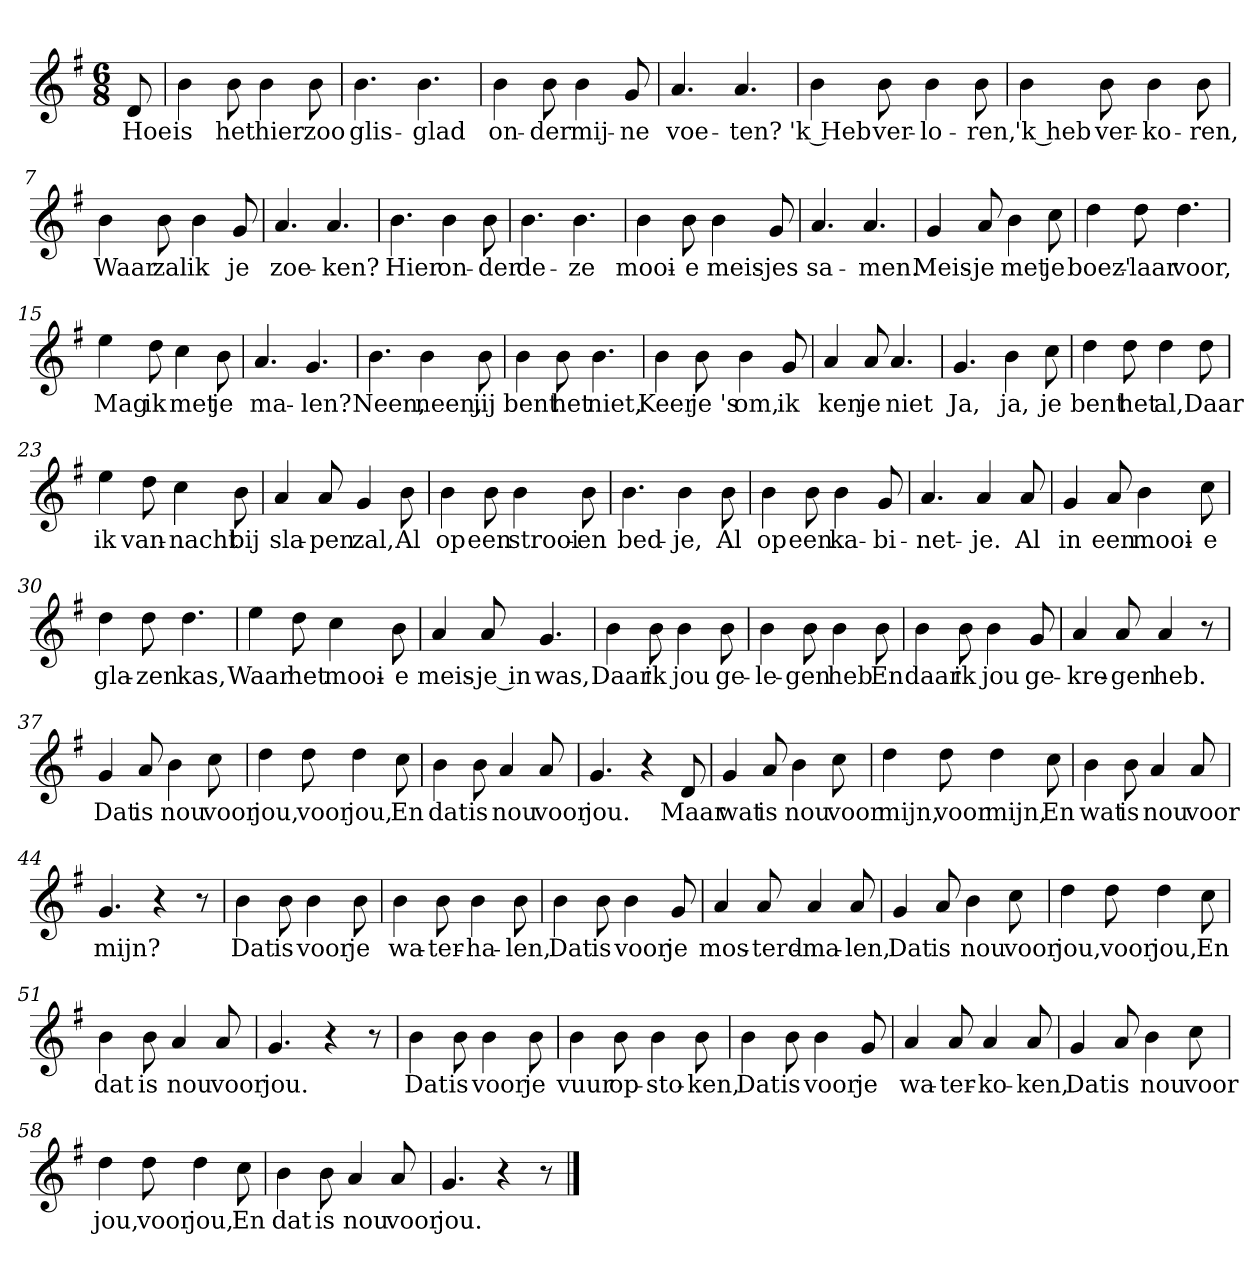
**kern	**text
*part1	*part1
*staff1	*staff1
*clefG2	*
*k[f#]	*
*G:	*
*M6/8	*
*MM120	*
=	=
8d	Hoe
=1	=1
4b	is
8b	het
4b	hier
8b	zoo
=2	=2
4.b	glis-
4.b	-glad
=3	=3
4b	on-
8b	-der
4b	mij-
8g	-ne
=4	=4
4.a	voe-
4.a	-ten?
=5	=5
4b	'k Heb
8b	ver-
4b	-lo-
8b	-ren,
=6	=6
4b	'k heb
8b	ver-
4b	-ko-
8b	-ren,
=7	=7
4b	Waar
8b	zal
4b	ik
8g	je
=8	=8
4.a	zoe-
4.a	-ken?
=9	=9
4.b	Hier
4b	on-
8b	-der
=10	=10
4.b	de-
4.b	-ze
=11	=11
4b	mooi-
8b	-e
4b	meis-
8g	-jes
=12	=12
4.a	sa-
4.a	-men.
=13	=13
4g	Meis-
8a	-je
4b	met
8cc	je
=14	=14
4dd	boez'-
8dd	-laar
4.dd	voor,
=15	=15
4ee	Mag
8dd	ik
4cc	met
8b	je
=16	=16
4.a	ma-
4.g	-len?
=17	=17
4.b	Neen,
4b	neen,
8b	jij
=18	=18
4b	bent
8b	het
4.b	niet,
=19	=19
4b	Keer
8b	je 's
4b	om,
8g	ik
=20	=20
4a	ken
8a	je
4.a	niet
=21	=21
4.g	Ja,
4b	ja,
8cc	je
=22	=22
4dd	bent
8dd	het
4dd	al,
8dd	Daar
=23	=23
4ee	ik
8dd	van-
4cc	-nacht
8b	bij
=24	=24
4a	sla-
8a	-pen
4g	zal,
8b	Al
=25	=25
4b	op
8b	een
4b	strooi-
8b	-en
=26	=26
4.b	bed-
4b	-je,
8b	Al
=27	=27
4b	op
8b	een
4b	ka-
8g	-bi-
=28	=28
4.a	-net-
4a	-je.
8a	Al
=29	=29
4g	in
8a	een
4b	mooi-
8cc	-e
=30	=30
4dd	gla-
8dd	-zen
4.dd	kas,
=31	=31
4ee	Waar
8dd	het
4cc	mooi-
8b	-e
=32	=32
4a	meis-
8a	-je in
4.g	was,
=33	=33
4b	Daar
8b	ik
4b	jou
8b	ge-
=34	=34
4b	-le-
8b	-gen
4b	heb
8b	En
=35	=35
4b	daar
8b	ik
4b	jou
8g	ge-
=36	=36
4a	-kre-
8a	-gen
4a	heb.
8r	.
=37	=37
4g	Dat
8a	is
4b	nou
8cc	voor
=38	=38
4dd	jou,
8dd	voor
4dd	jou,
8cc	En
=39	=39
4b	dat
8b	is
4a	nou
8a	voor
=40	=40
4.g	jou.
4r	.
8d	Maar
=41	=41
4g	wat
8a	is
4b	nou
8cc	voor
=42	=42
4dd	mijn,
8dd	voor
4dd	mijn,
8cc	En
=43	=43
4b	wat
8b	is
4a	nou
8a	voor
=44	=44
4.g	mijn?
4r	.
8r	.
=45	=45
4b	Dat
8b	is
4b	voor
8b	je
=46	=46
4b	wa-
8b	-ter-
4b	-ha-
8b	-len,
=47	=47
4b	Dat
8b	is
4b	voor
8g	je
=48	=48
4a	mos-
8a	-terd-
4a	-ma-
8a	-len,
=49	=49
4g	Dat
8a	is
4b	nou
8cc	voor
=50	=50
4dd	jou,
8dd	voor
4dd	jou,
8cc	En
=51	=51
4b	dat
8b	is
4a	nou
8a	voor
=52	=52
4.g	jou.
4r	.
8r	.
=53	=53
4b	Dat
8b	is
4b	voor
8b	je
=54	=54
4b	vuur
8b	op-
4b	-sto-
8b	-ken,
=55	=55
4b	Dat
8b	is
4b	voor
8g	je
=56	=56
4a	wa-
8a	-ter-
4a	-ko-
8a	-ken,
=57	=57
4g	Dat
8a	is
4b	nou
8cc	voor
=58	=58
4dd	jou,
8dd	voor
4dd	jou,
8cc	En
=59	=59
4b	dat
8b	is
4a	nou
8a	voor
=60	=60
4.g	jou.
4r	.
8r	.
==	==
*-	*-
